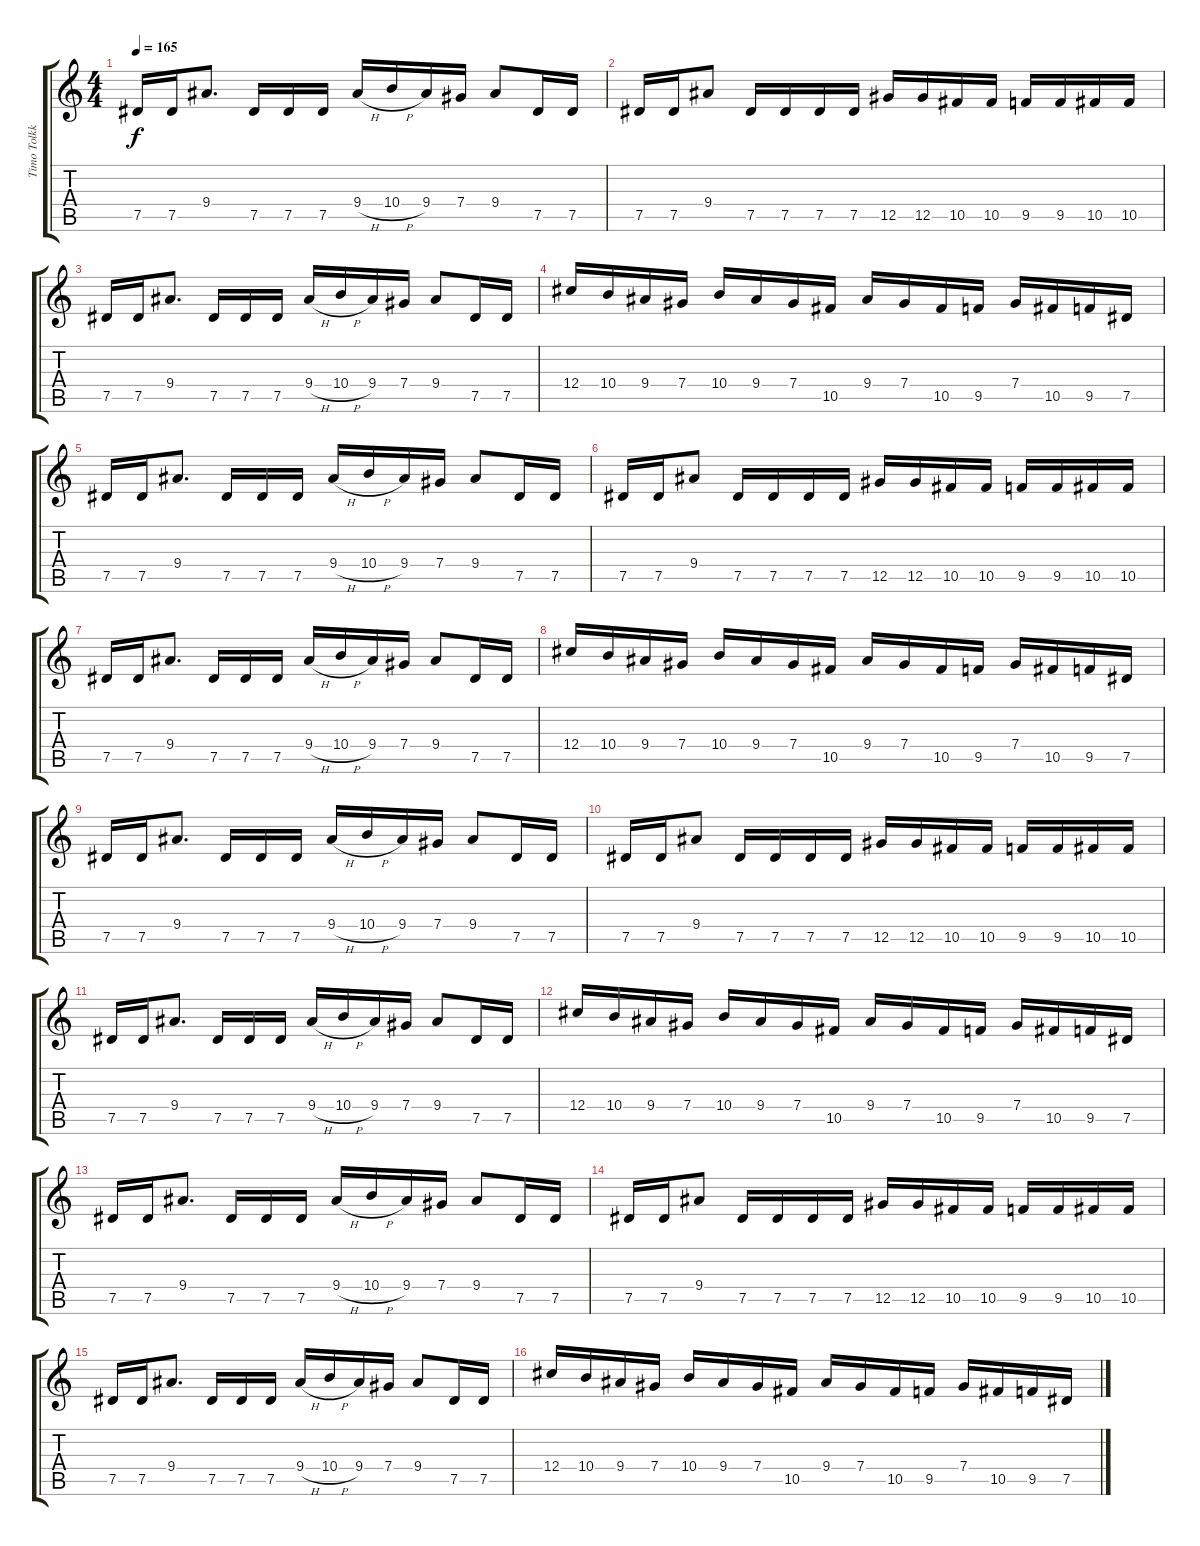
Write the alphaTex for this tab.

\track ("Timo Tolkki" "Timo Tolkk") {instrument distortionguitar}
\staff {score tabs}
\tuning (Eb4 Bb3 Gb3 Db3 Ab2 Eb2) {hide}
\ts (4 4)
\tempo 165
\clef g2
\ks c
7.5.16{dy f instrument distortionguitar} 7.5.16 9.4.8{d} 7.5.16 7.5.16 7.5.16 9.4{h}.16 10.4{h}.16 9.4.16 7.4.16 9.4.8 7.5.16 7.5.16 |
7.5.16 7.5.16 9.4.8 7.5.16 7.5.16 7.5.16 7.5.16 12.5.16 12.5.16 10.5.16 10.5.16 9.5.16 9.5.16 10.5.16 10.5.16 |
7.5.16 7.5.16 9.4.8{d} 7.5.16 7.5.16 7.5.16 9.4{h}.16 10.4{h}.16 9.4.16 7.4.16 9.4.8 7.5.16 7.5.16 |
12.4.16 10.4.16 9.4.16 7.4.16 10.4.16 9.4.16 7.4.16 10.5.16 9.4.16 7.4.16 10.5.16 9.5.16 7.4.16 10.5.16 9.5.16 7.5.16 |
7.5.16 7.5.16 9.4.8{d} 7.5.16 7.5.16 7.5.16 9.4{h}.16 10.4{h}.16 9.4.16 7.4.16 9.4.8 7.5.16 7.5.16 |
7.5.16 7.5.16 9.4.8 7.5.16 7.5.16 7.5.16 7.5.16 12.5.16 12.5.16 10.5.16 10.5.16 9.5.16 9.5.16 10.5.16 10.5.16 |
7.5.16 7.5.16 9.4.8{d} 7.5.16 7.5.16 7.5.16 9.4{h}.16 10.4{h}.16 9.4.16 7.4.16 9.4.8 7.5.16 7.5.16 |
12.4.16 10.4.16 9.4.16 7.4.16 10.4.16 9.4.16 7.4.16 10.5.16 9.4.16 7.4.16 10.5.16 9.5.16 7.4.16 10.5.16 9.5.16 7.5.16 |
7.5.16 7.5.16 9.4.8{d} 7.5.16 7.5.16 7.5.16 9.4{h}.16 10.4{h}.16 9.4.16 7.4.16 9.4.8 7.5.16 7.5.16 |
7.5.16 7.5.16 9.4.8 7.5.16 7.5.16 7.5.16 7.5.16 12.5.16 12.5.16 10.5.16 10.5.16 9.5.16 9.5.16 10.5.16 10.5.16 |
7.5.16 7.5.16 9.4.8{d} 7.5.16 7.5.16 7.5.16 9.4{h}.16 10.4{h}.16 9.4.16 7.4.16 9.4.8 7.5.16 7.5.16 |
12.4.16 10.4.16 9.4.16 7.4.16 10.4.16 9.4.16 7.4.16 10.5.16 9.4.16 7.4.16 10.5.16 9.5.16 7.4.16 10.5.16 9.5.16 7.5.16 |
7.5.16 7.5.16 9.4.8{d} 7.5.16 7.5.16 7.5.16 9.4{h}.16 10.4{h}.16 9.4.16 7.4.16 9.4.8 7.5.16 7.5.16 |
7.5.16 7.5.16 9.4.8 7.5.16 7.5.16 7.5.16 7.5.16 12.5.16 12.5.16 10.5.16 10.5.16 9.5.16 9.5.16 10.5.16 10.5.16 |
7.5.16 7.5.16 9.4.8{d} 7.5.16 7.5.16 7.5.16 9.4{h}.16 10.4{h}.16 9.4.16 7.4.16 9.4.8 7.5.16 7.5.16 |
12.4.16 10.4.16 9.4.16 7.4.16 10.4.16 9.4.16 7.4.16 10.5.16 9.4.16 7.4.16 10.5.16 9.5.16 7.4.16 10.5.16 9.5.16 7.5.16
